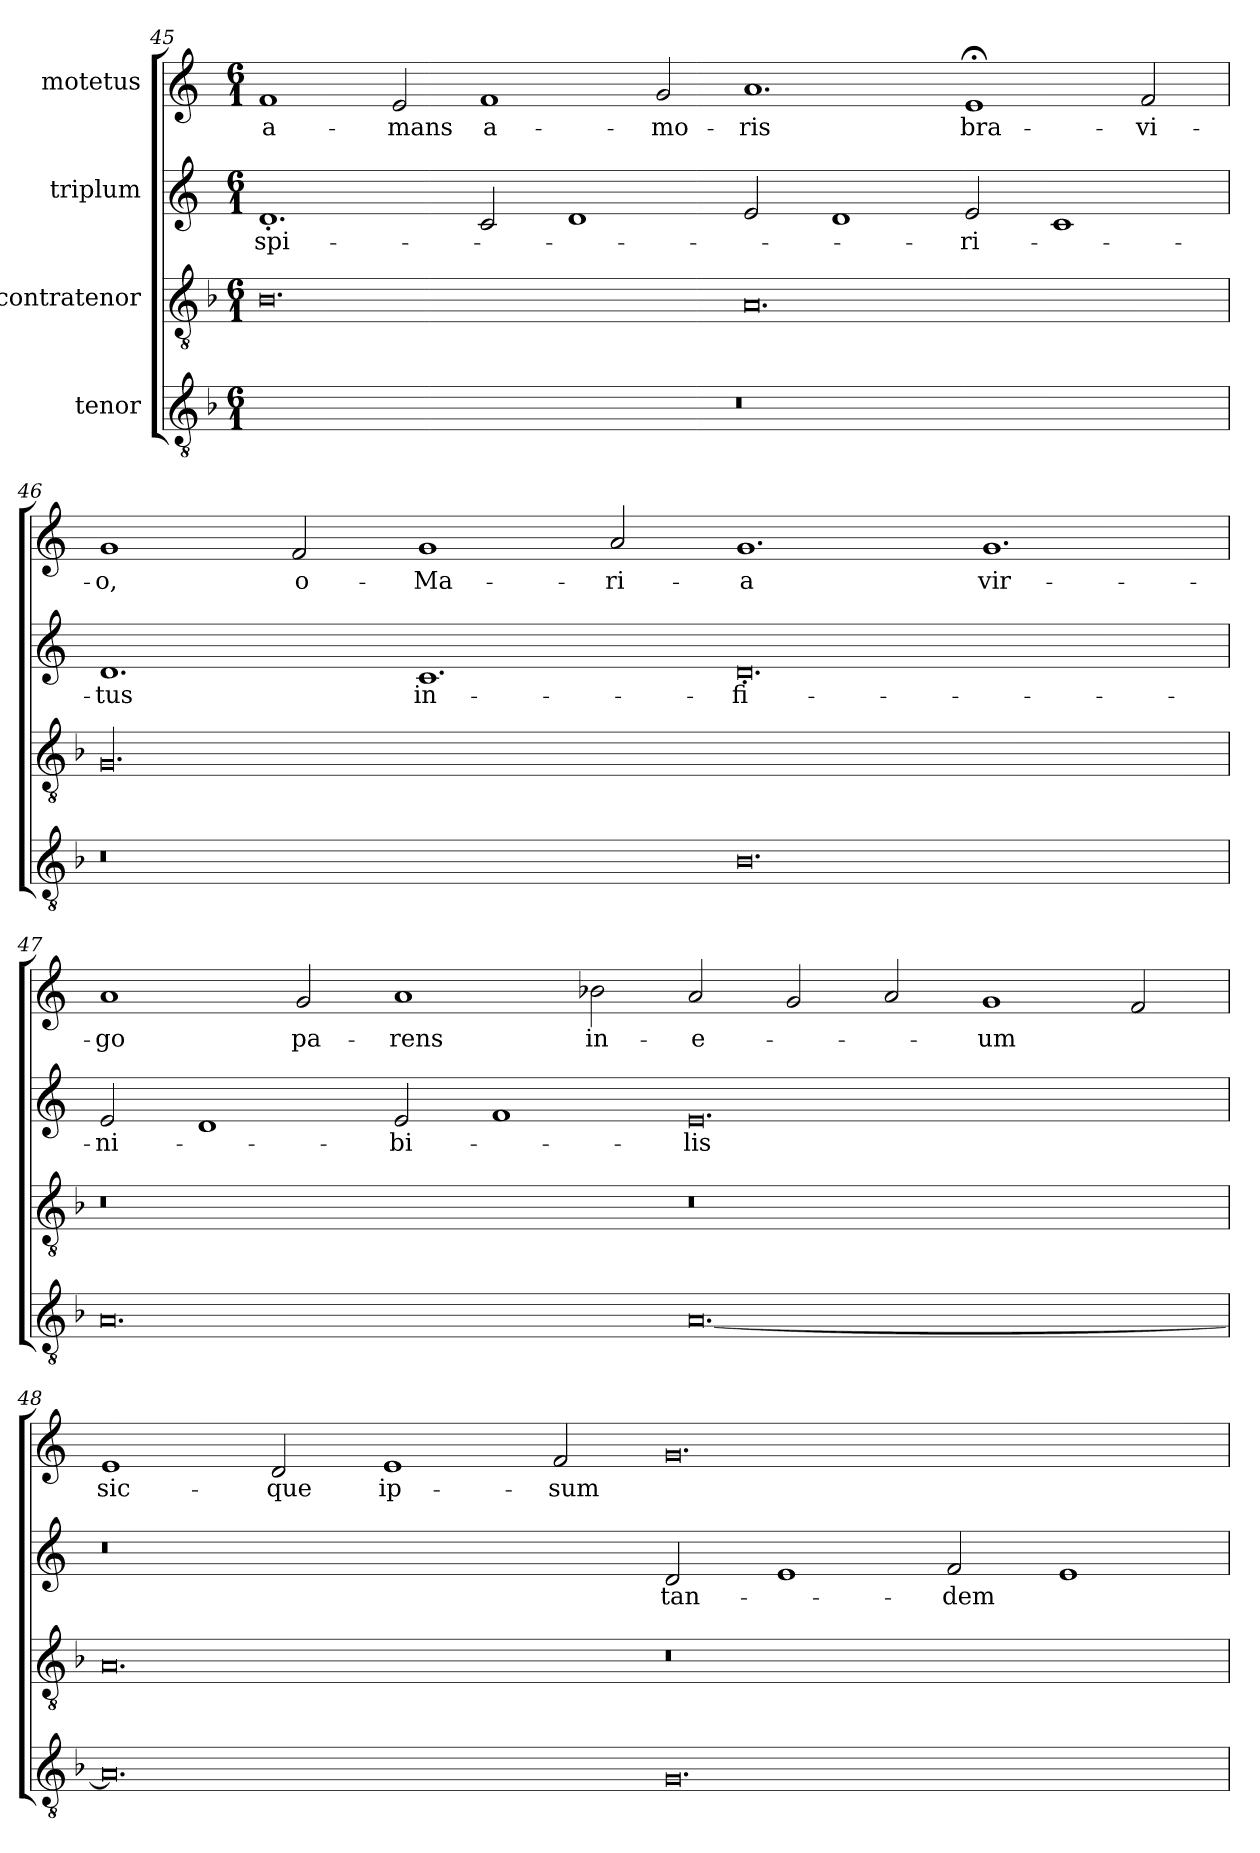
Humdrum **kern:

**kern	**kern	**kern	**text	**kern	**text
*part4	*part3	*part2	*part2	*part1	*part1
*staff4	*staff3	*staff2	*staff2	*staff1	*staff1
*I"tenor	*I"contratenor	*I"triplum	*	*I"motetus	*
*clefGv2	*clefGv2	*clefG2	*	*clefG2	*
*k[b-]	*k[b-]	*k[]	*	*k[]	*
*F:	*F:	*C:	*	*C:	*
*M6/1	*M6/1	*M6/1	*	*M6/1	*
=45	=45	=45	=45	=45	=45
00.r	0.B-\	1.d'/	spi-	1f/	a-
.	.	.	.	2e/	-mans
.	.	2c/	.	1f/	a-
.	.	1d/	.	.	.
.	.	.	.	2g/	-mo-
.	0.A/	2e/	.	1.a/	-ris
.	.	1d/	.	.	.
.	.	2e/	-ri-	1e;</	bra-
.	.	1c/	.	.	.
.	.	.	.	2f/	-vi-
=46	=46	=46	=46	=46	=46
0.r	00.G/	1.d/	-tus	1g/	-o,
.	.	.	.	2f/	o-
.	.	1.c/	in-	1g/	Ma-
.	.	.	.	2a/	-ri-
0.B-\	.	0.d'/	-fi-	1.g/	-a
.	.	.	.	1.g/	vir-
=47	=47	=47	=47	=47	=47
0.A/	0.r	2e/	-ni-	1a/	-go
.	.	1d/	.	.	.
.	.	.	.	2g/	pa-
.	.	2e/	-bi-	1a/	-rens
.	.	1f/	.	.	.
.	.	.	.	2b-X\	in-
[0.A/	0.r	0.e/	-lis	2a/	e-
.	.	.	.	2g/	.
.	.	.	.	2a/	.
.	.	.	.	1g/	-um
.	.	.	.	2f/	.
=48	=48	=48	=48	=48	=48
0.A/]	0.A/	0.r	.	1e/	sic-
.	.	.	.	2d/	-que
.	.	.	.	1e/	ip-
.	.	.	.	2f/	-sum
0.G/	0.r	2d/	tan-	0.g/	.
.	.	1e/	.	.	.
.	.	2f/	-dem	.	.
.	.	1e/	.	.	.
=	=	=	=	=	=
*-	*-	*-	*-	*-	*-
